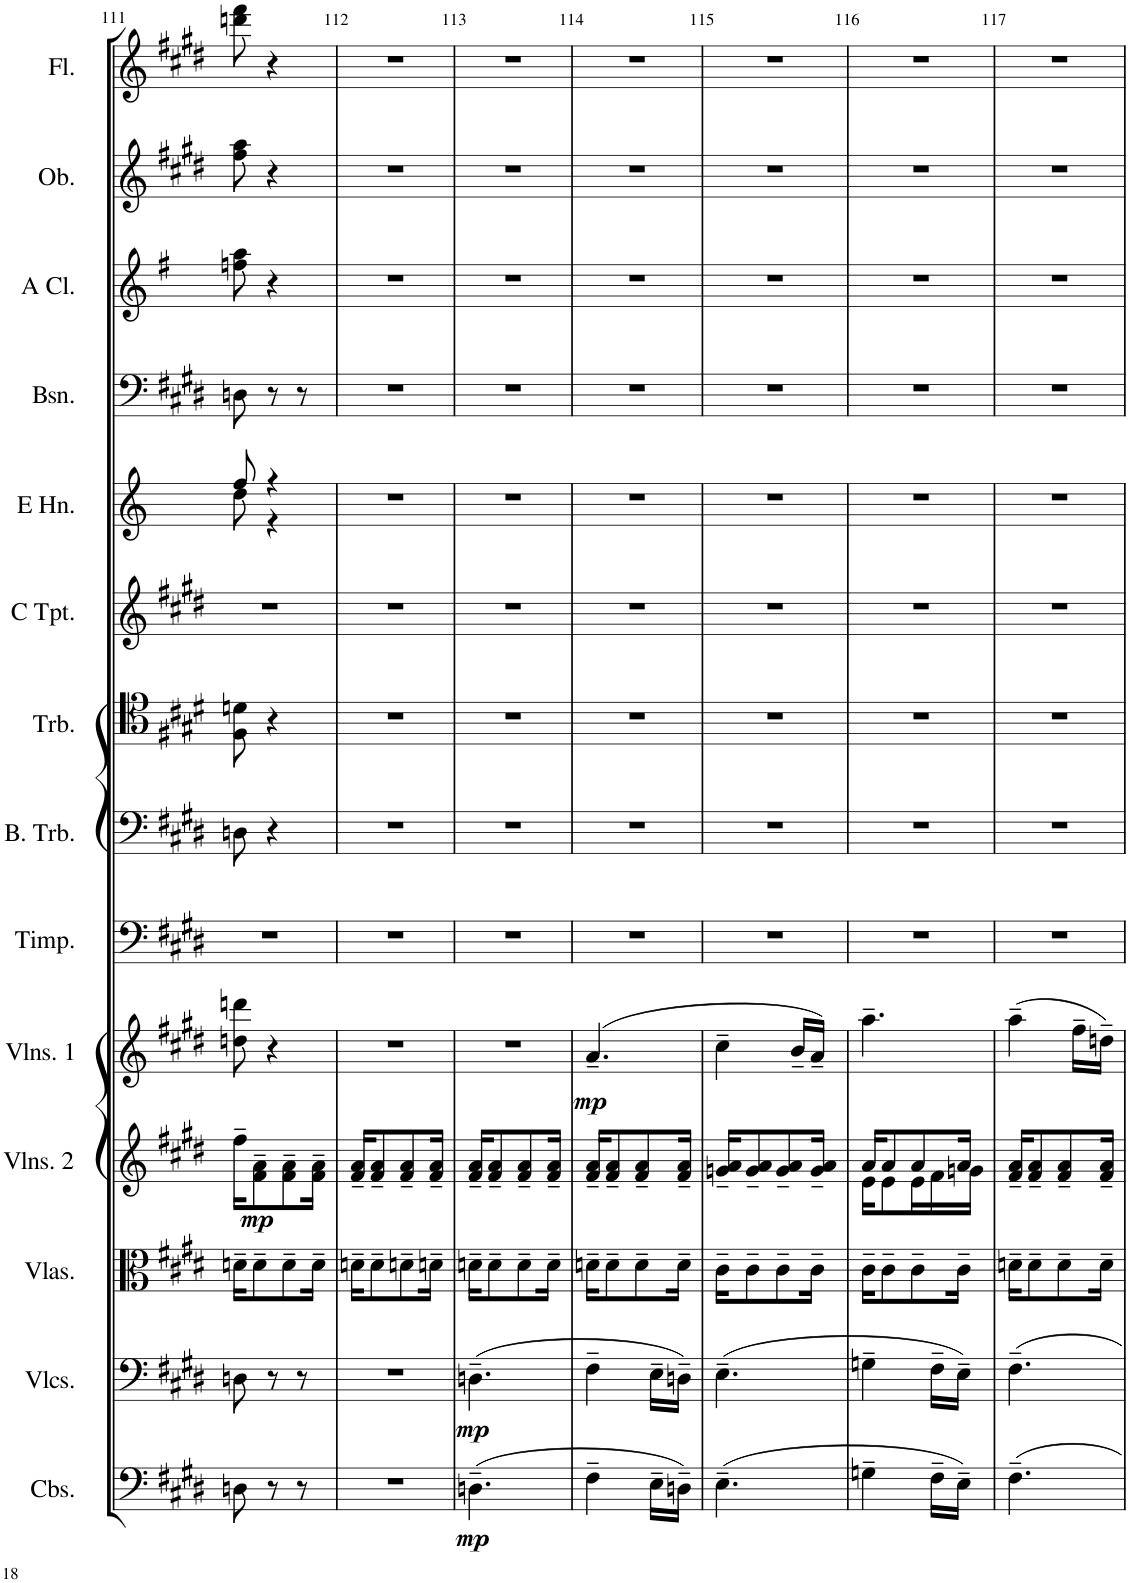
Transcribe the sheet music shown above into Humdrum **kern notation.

**kern	**dynam	**kern	**dynam	**kern	**kern	**dynam	**kern	**dynam	**kern	**kern	**kern	**kern	**kern	**kern	**kern	**kern	**kern
*part14	*part14	*part13	*part13	*part12	*part11	*part11	*part10	*part10	*part9	*part8	*part7	*part6	*part5	*part4	*part3	*part2	*part1
*staff14	*staff14	*staff13	*staff13	*staff12	*staff11	*staff11	*staff10	*staff10	*staff9	*staff8	*staff7	*staff6	*staff5	*staff4	*staff3	*staff2	*staff1
*I"Contrabasses	*	*I"Violoncellos	*	*I"Violas	*I"Violins 2	*	*I"Violins 1	*	*I"Timpani in E B	*I"Bass Trombone	*I"Trombone	*I"C Trumpet	*I"E Horn	*I"Bassoon	*I"A Clarinet	*I"Oboe	*I"Flute
*I'Cbs.	*	*I'Vlcs.	*	*I'Vlas.	*I'Vlns. 2	*	*I'Vlns. 1	*	*I'Timp.	*I'B. Trb.	*I'Trb.	*I'C Tpt.	*I'E Hn.	*I'Bsn.	*I'A Cl.	*I'Ob.	*I'Fl.
!!LO:PB:g=z
*clefF4	*	*clefF4	*	*clefC3	*clefG2	*	*clefG2	*	*clefF4	*clefF4	*clefC4	*clefG2	*clefG2	*clefF4	*clefG2	*clefG2	*clefG2
*Trd7c12	*	*	*	*	*	*	*	*	*	*	*	*Trd1c2	*Trd5c8	*	*Trd2c3	*	*
*k[f#c#g#d#]	*	*k[f#c#g#d#]	*	*k[f#c#g#d#]	*k[f#c#g#d#]	*	*k[f#c#g#d#]	*	*k[f#c#g#d#]	*k[f#c#g#d#]	*k[f#c#g#d#]	*k[f#c#g#d#]	*k[]	*k[f#c#g#d#]	*k[f#]	*k[f#c#g#d#]	*k[f#c#g#d#]
*M3/8	*	*M3/8	*	*M3/8	*M3/8	*	*M3/8	*	*M3/8	*M3/8	*M3/8	*M3/8	*M3/8	*M3/8	*M3/8	*M3/8	*M3/8
=111	=111	=111	=111	=111	=111	=111	=111	=111	=111	=111	=111	=111	=111	=111	=111	=111	=111
*	*	*	*	*	*	*	*	*	*	*	*	*	*^	*	*	*	*
8Dn\	.	8Dn\	.	16dn~\KL	16ff#~\KL	.	8ddn\ 8dddn\	.	4.r	8Dn\	8F#\ 8dn\	4.r	8ff/	8dd\	8Dn\	8ffn\ 8aa\	8ff#\ 8aa\	8dddn\ 8fff#\
!	!	!	!	!	!	!LO:DY:b	!	!	!	!	!	!	!	!	!	!	!	!
.	.	.	.	8d~\	8f#\~ 8a\~	mp	.	.	.	.	.	.	.	.	.	.	.	.
8r	.	8r	.	.	.	.	4r	.	.	4r	4r	.	4r	4r	8r	4r	4r	4r
.	.	.	.	8d~\	8f#\~ 8a\~	.	.	.	.	.	.	.	.	.	.	.	.	.
8r	.	8r	.	.	.	.	.	.	.	.	.	.	.	.	8r	.	.	.
.	.	.	.	16d~\Jk	16f#\~ 16a\~Jk	.	.	.	.	.	.	.	.	.	.	.	.	.
*	*	*	*	*	*	*	*	*	*	*	*	*	*v	*v	*	*	*	*
=112	=112	=112	=112	=112	=112	=112	=112	=112	=112	=112	=112	=112	=112	=112	=112	=112	=112
4.r	.	4.r	.	16dn~\KL	16f#/~ 16a/~KL	.	4.r	.	4.r	4.r	4.r	4.r	4.r	4.r	4.r	4.r	4.r
.	.	.	.	8d~\	8f#/~ 8a/~	.	.	.	.	.	.	.	.	.	.	.	.
.	.	.	.	8dn~\	8f#/~ 8a/~	.	.	.	.	.	.	.	.	.	.	.	.
.	.	.	.	16dn~\Jk	16f#/~ 16a/~Jk	.	.	.	.	.	.	.	.	.	.	.	.
=113	=113	=113	=113	=113	=113	=113	=113	=113	=113	=113	=113	=113	=113	=113	=113	=113	=113
!	!LO:DY:b	!	!LO:DY:b	!	!	!	!	!	!	!	!	!	!	!	!	!	!
(4.Dn~\	mp	(4.Dn~\	mp	16dn~\KL	16f#/~ 16a/~KL	.	4.r	.	4.r	4.r	4.r	4.r	4.r	4.r	4.r	4.r	4.r
.	.	.	.	8d~\	8f#/~ 8a/~	.	.	.	.	.	.	.	.	.	.	.	.
.	.	.	.	8d~\	8f#/~ 8a/~	.	.	.	.	.	.	.	.	.	.	.	.
.	.	.	.	16d~\Jk	16f#/~ 16a/~Jk	.	.	.	.	.	.	.	.	.	.	.	.
=114	=114	=114	=114	=114	=114	=114	=114	=114	=114	=114	=114	=114	=114	=114	=114	=114	=114
!	!	!	!	!	!	!	!	!LO:DY:b	!	!	!	!	!	!	!	!	!
4F#~\	.	4F#~\	.	16dn~\KL	16f#/~ 16a/~KL	.	(4.a~/	mp	4.r	4.r	4.r	4.r	4.r	4.r	4.r	4.r	4.r
.	.	.	.	8d~\	8f#/~ 8a/~	.	.	.	.	.	.	.	.	.	.	.	.
.	.	.	.	8d~\	8f#/~ 8a/~	.	.	.	.	.	.	.	.	.	.	.	.
16E~\LL	.	16E~\LL	.	.	.	.	.	.	.	.	.	.	.	.	.	.	.
16Dn~\JJ)	.	16Dn~\JJ)	.	16d~\Jk	16f#/~ 16a/~Jk	.	.	.	.	.	.	.	.	.	.	.	.
=115	=115	=115	=115	=115	=115	=115	=115	=115	=115	=115	=115	=115	=115	=115	=115	=115	=115
(4.E~\	.	(4.E~\	.	16c#~\KL	16gn/~ 16a/~KL	.	4cc#~\	.	4.r	4.r	4.r	4.r	4.r	4.r	4.r	4.r	4.r
.	.	.	.	8c#~\	8g/~ 8a/~	.	.	.	.	.	.	.	.	.	.	.	.
.	.	.	.	8c#~\	8g/~ 8a/~	.	.	.	.	.	.	.	.	.	.	.	.
.	.	.	.	.	.	.	16b~/LL	.	.	.	.	.	.	.	.	.	.
.	.	.	.	16c#~\Jk	16g/~ 16a/~Jk	.	16a~/JJ)	.	.	.	.	.	.	.	.	.	.
=116	=116	=116	=116	=116	=116	=116	=116	=116	=116	=116	=116	=116	=116	=116	=116	=116	=116
*	*	*	*	*	*^	*	*	*	*	*	*	*	*	*	*	*	*
4Gn~\	.	4Gn~\	.	16c#~\KL	16a/KL	16e\KL	.	4.aa~\	.	4.r	4.r	4.r	4.r	4.r	4.r	4.r	4.r	4.r
.	.	.	.	8c#~\	8a/	8e\	.	.	.	.	.	.	.	.	.	.	.	.
.	.	.	.	8c#~\	8a/	16e\L	.	.	.	.	.	.	.	.	.	.	.	.
16F#~\LL	.	16F#~\LL	.	.	.	16f#\	.	.	.	.	.	.	.	.	.	.	.	.
16E~\JJ)	.	16E~\JJ)	.	16c#~\Jk	16a/Jk	16gn\JJ	.	.	.	.	.	.	.	.	.	.	.	.
*	*	*	*	*	*v	*v	*	*	*	*	*	*	*	*	*	*	*	*
=117	=117	=117	=117	=117	=117	=117	=117	=117	=117	=117	=117	=117	=117	=117	=117	=117	=117
4.F#~\	.	4.F#~\	.	16dn~\KL	16f#/~ 16a/~KL	.	(4aa~\	.	4.r	4.r	4.r	4.r	4.r	4.r	4.r	4.r	4.r
.	.	.	.	8d~\	8f#/~ 8a/~	.	.	.	.	.	.	.	.	.	.	.	.
.	.	.	.	8d~\	8f#/~ 8a/~	.	.	.	.	.	.	.	.	.	.	.	.
.	.	.	.	.	.	.	16ff#~\LL	.	.	.	.	.	.	.	.	.	.
.	.	.	.	16d~\Jk	16f#/~ 16a/~Jk	.	16ddn~\JJ)	.	.	.	.	.	.	.	.	.	.
=	=	=	=	=	=	=	=	=	=	=	=	=	=	=	=	=	=
*-	*-	*-	*-	*-	*-	*-	*-	*-	*-	*-	*-	*-	*-	*-	*-	*-	*-
